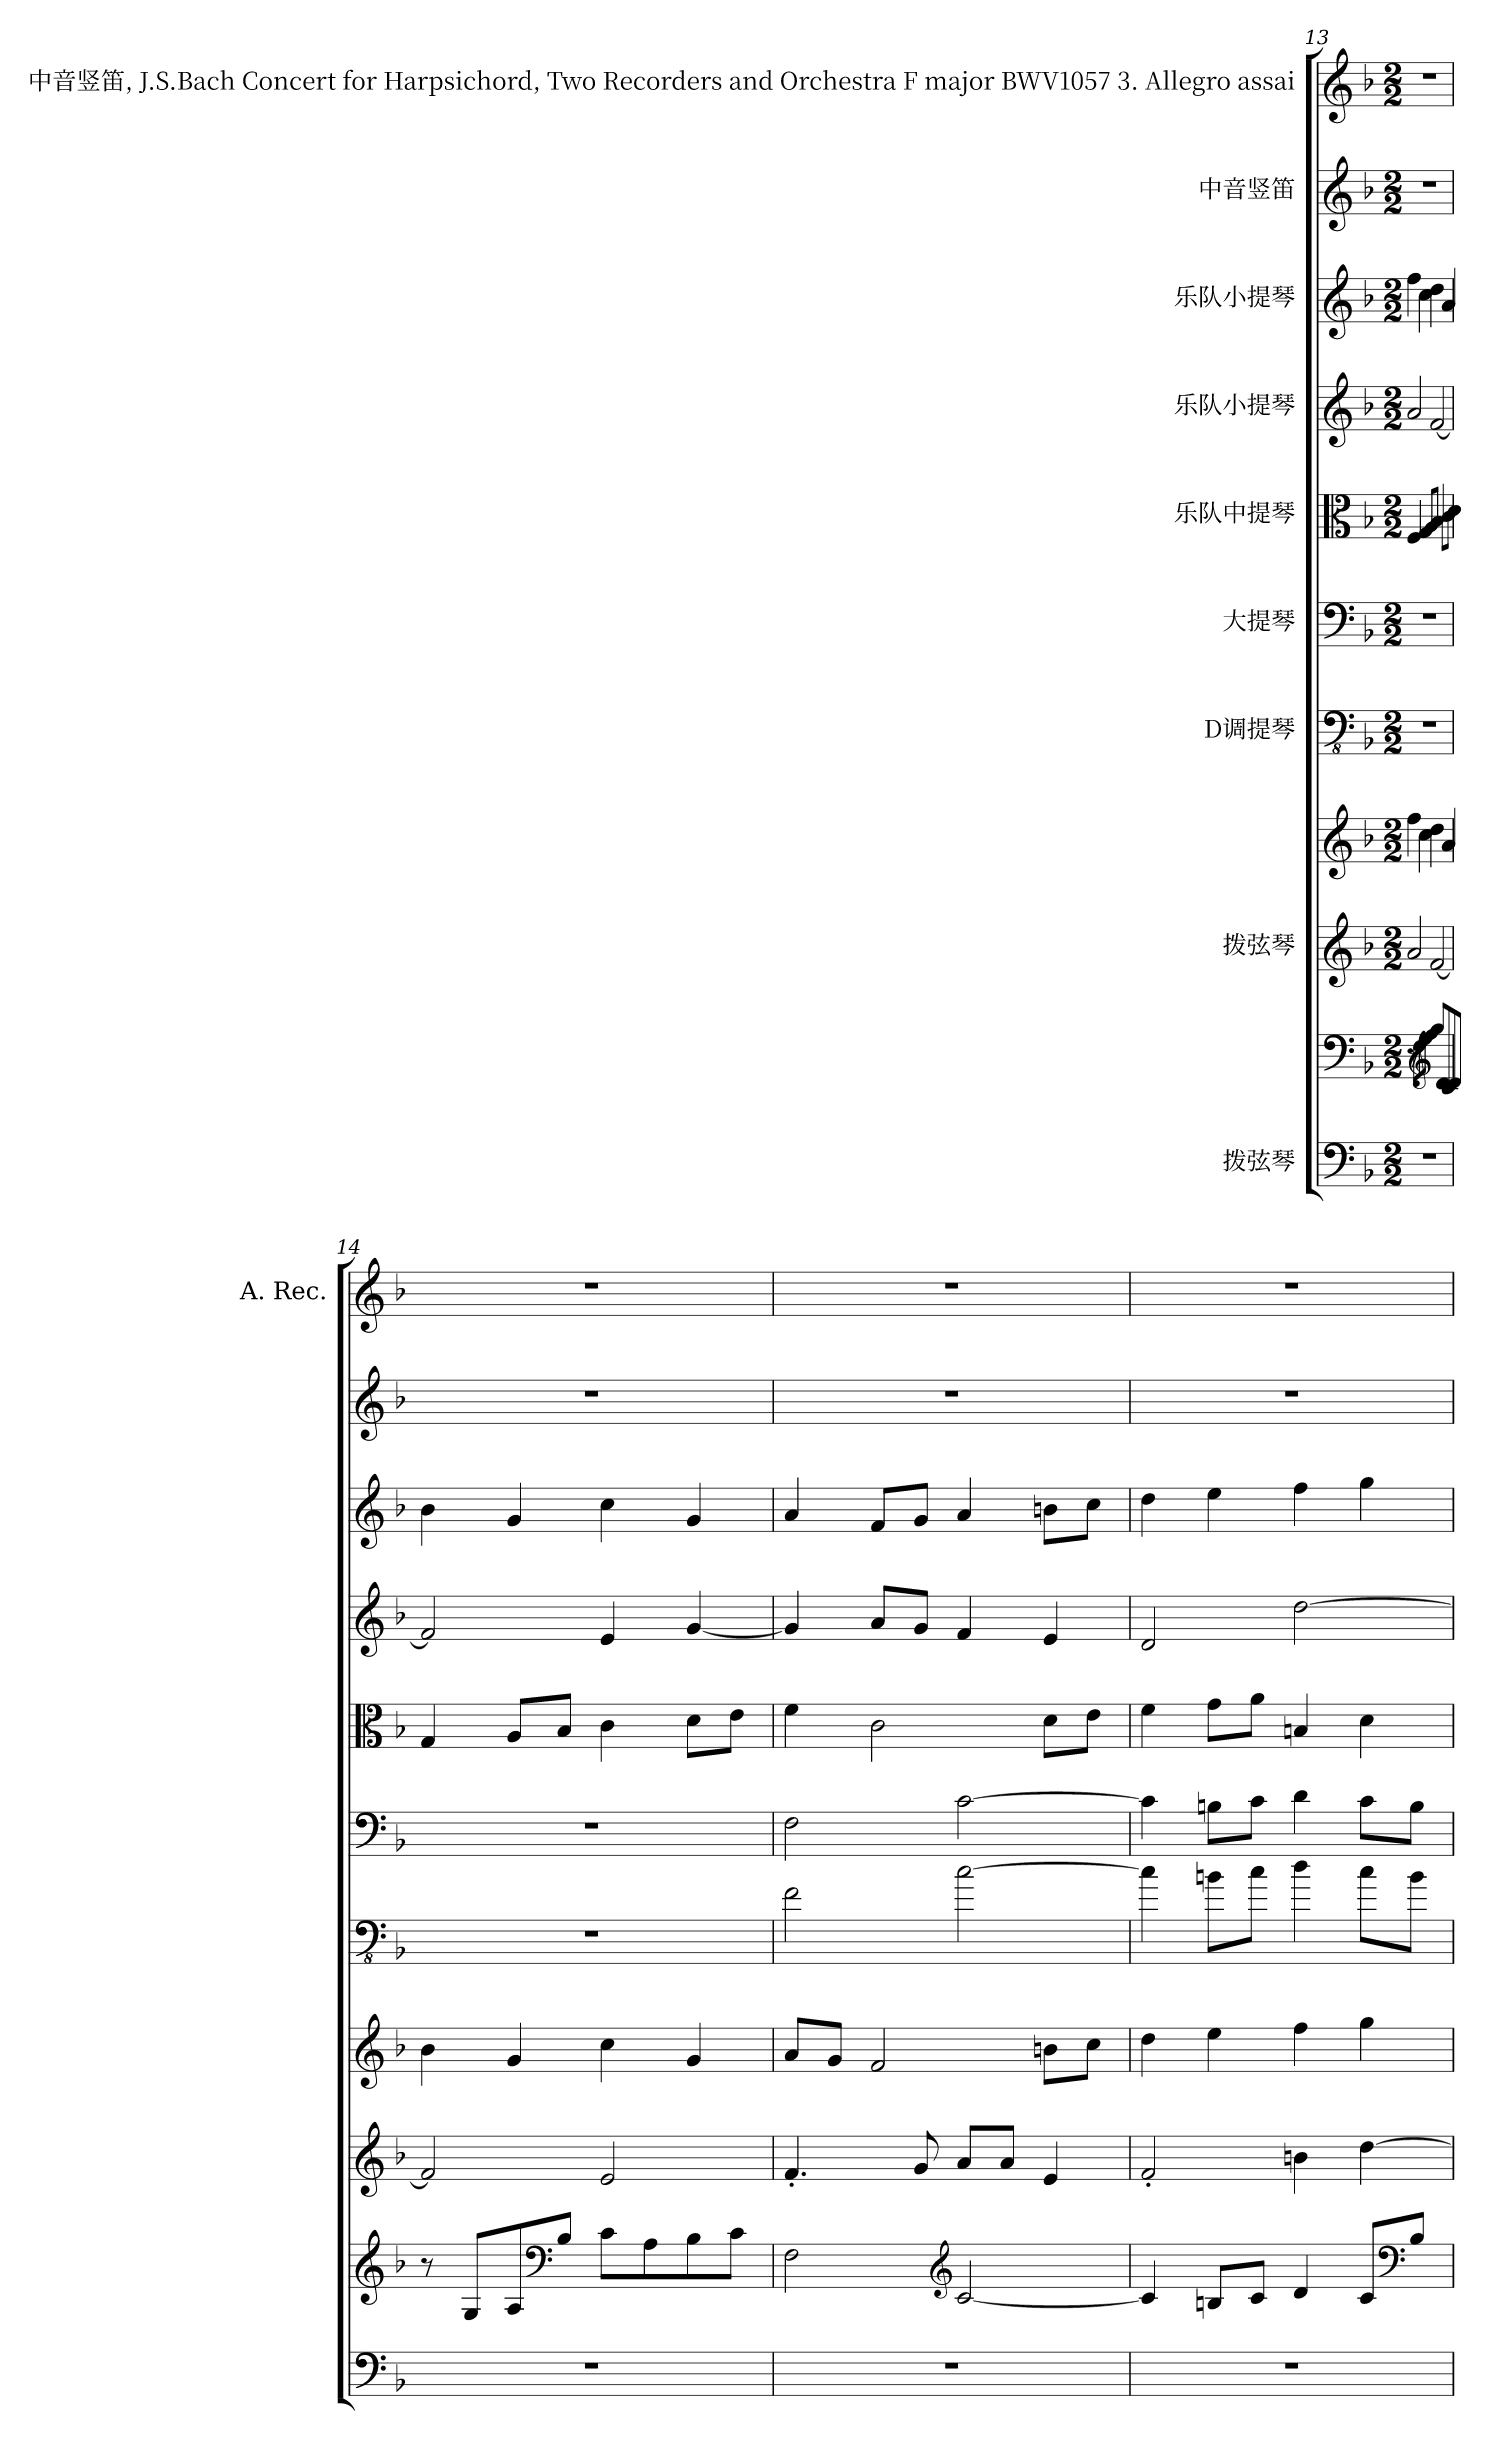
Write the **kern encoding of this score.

**kern	**kern	**kern	**kern	**kern	**kern	**kern	**kern	**kern	**kern	**kern
*part9	*part9	*part8	*part8	*part7	*part6	*part5	*part4	*part3	*part2	*part1
*staff11	*staff10	*staff9	*staff8	*staff7	*staff6	*staff5	*staff4	*staff3	*staff2	*staff1
*I"拨弦琴	*	*I"拨弦琴	*	*I"D调提琴	*I"大提琴	*I"乐队中提琴	*I"乐队小提琴	*I"乐队小提琴	*I"中音竖笛	*I"中音竖笛, J.S.Bach Concert for Harpsichord, Two Recorders and Orchestra F major BWV1057 3. Allegro assai
*	*	*	*	*	*	*	*	*	*	*I'A. Rec.
*clefF4	*clefF4	*clefG2	*clefG2	*clefFv4	*clefF4	*clefC3	*clefG2	*clefG2	*clefG2	*clefG2
*	*	*	*	*ITrd7c12	*	*	*	*	*	*
*k[b-]	*k[b-]	*k[b-]	*k[b-]	*k[b-]	*k[b-]	*k[b-]	*k[b-]	*k[b-]	*k[b-]	*k[b-]
*M2/2	*M2/2	*M2/2	*M2/2	*M2/2	*M2/2	*M2/2	*M2/2	*M2/2	*M2/2	*M2/2
=13	=13	=13	=13	=13	=13	=13	=13	=13	=13	=13
1r	8r	2a/	4ff\	1r	1r	4F/	2a/	4ff\	1r	1r
.	8F\L	.	.	.	.	.	.	.	.	.
.	8G\	.	4cc\	.	.	8G/L	.	4cc\	.	.
.	8A\J	.	.	.	.	8A/J	.	.	.	.
.	8B-/L	[2f/	4dd\	.	.	4B-/	[2f/	4dd\	.	.
*	*clefG2	*	*	*	*	*	*	*	*	*
.	8d/	.	.	.	.	.	.	.	.	.
.	8c/	.	4a/	.	.	8c\L	.	4a/	.	.
.	8d/J	.	.	.	.	8d\J	.	.	.	.
=14	=14	=14	=14	=14	=14	=14	=14	=14	=14	=14
1r	8r	2f/]	4b-\	1r	1r	4G/	2f/]	4b-\	1r	1r
.	8G/L	.	.	.	.	.	.	.	.	.
.	8A/	.	4g/	.	.	8A/L	.	4g/	.	.
*	*clefF4	*	*	*	*	*	*	*	*	*
.	8B-/J	.	.	.	.	8B-/J	.	.	.	.
.	8c\L	2e/	4cc\	.	.	4c\	4e/	4cc\	.	.
.	8A\	.	.	.	.	.	.	.	.	.
.	8B-\	.	4g/	.	.	8d\L	[4g/	4g/	.	.
.	8c\J	.	.	.	.	8e\J	.	.	.	.
!!LO:PB:g=z
=15	=15	=15	=15	=15	=15	=15	=15	=15	=15	=15
1r	2F\	4.f'/	8a/L	2FF\	2F\	4f\	4g/]	4a/	1r	1r
.	.	.	8g/J	.	.	.	.	.	.	.
.	.	.	2f/	.	.	2c\	8a/L	8f/L	.	.
.	.	8g/	.	.	.	.	8g/J	8g/J	.	.
*	*clefG2	*	*	*	*	*	*	*	*	*
.	[2c/	8a/L	.	[2C\	[2c\	.	4f/	4a/	.	.
.	.	8a/J	.	.	.	.	.	.	.	.
.	.	4e/	8bn\L	.	.	8d\L	4e/	8bn\L	.	.
.	.	.	8cc\J	.	.	8e\J	.	8cc\J	.	.
=16	=16	=16	=16	=16	=16	=16	=16	=16	=16	=16
1r	4c/]	2f'/	4dd\	4C\]	4c\]	4f\	2d/	4dd\	1r	1r
.	8Bn/L	.	4ee\	8BBn\L	8Bn\L	8g\L	.	4ee\	.	.
.	8c/J	.	.	8C\J	8c\J	8a\J	.	.	.	.
.	4d/	4bn\	4ff\	4D\	4d\	4Bn/	[2dd\	4ff\	.	.
.	8c/L	[4dd\	4gg\	8C\L	8c\L	4d\	.	4gg\	.	.
*	*clefF4	*	*	*	*	*	*	*	*	*
.	8B/J	.	.	8BB\J	8B\J	.	.	.	.	.
=	=	=	=	=	=	=	=	=	=	=
*-	*-	*-	*-	*-	*-	*-	*-	*-	*-	*-
